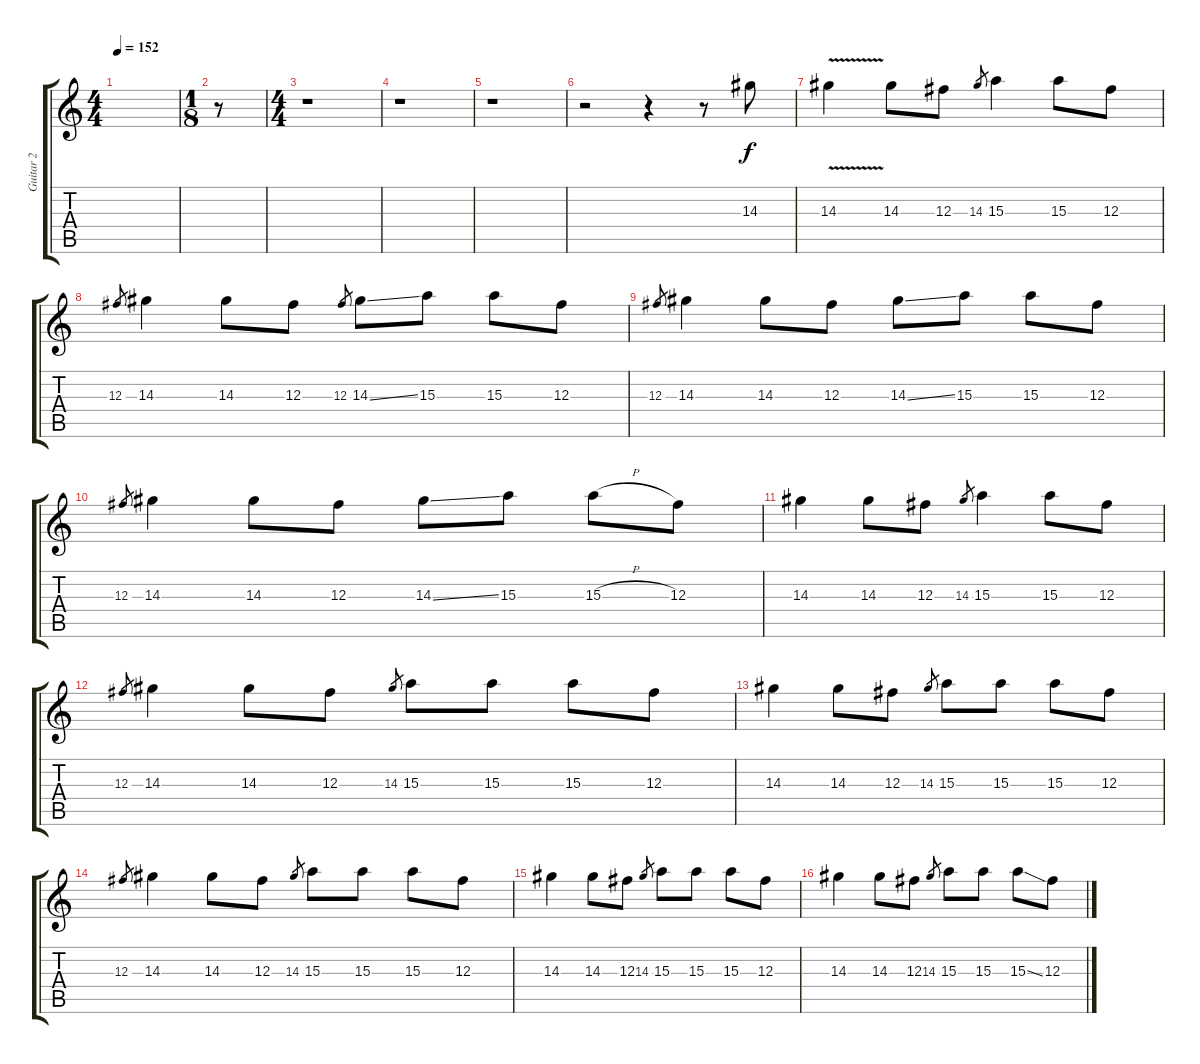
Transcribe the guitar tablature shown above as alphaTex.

\track ("Guitar 2" "Guitar 2") {instrument distortionguitar}
\staff {score tabs}
\tuning (Eb4 Bb3 Gb3 Db3 Ab2 Eb2) {hide}
\ts (4 4)
\tempo 152
\clef g2
\ks c
|
\ts (1 8)
r.8 |
\ts (4 4)
r.1 |
r.1 |
r.1 |
r.2 r.4 r.8 14.3.8 |
14.3{v}.4 14.3.8 12.3.8 14.3.8{gr} 15.3.4 15.3.8 12.3.8 |
12.3.8{gr} 14.3.4 14.3.8 12.3.8 12.3.8{gr} 14.3{ss}.8 15.3.8 15.3.8 12.3.8 |
12.3.8{gr} 14.3.4 14.3.8 12.3.8 14.3{ss}.8 15.3.8 15.3.8 12.3.8 |
12.3.8{gr} 14.3.4 14.3.8 12.3.8 14.3{ss}.8 15.3.8 15.3{h}.8 12.3.8 |
14.3.4 14.3.8 12.3.8 14.3.8{gr} 15.3.4 15.3.8 12.3.8 |
12.3.8{gr} 14.3.4 14.3.8 12.3.8 14.3.8{gr} 15.3.8 15.3.8 15.3.8 12.3.8 |
14.3.4 14.3.8 12.3.8 14.3.8{gr} 15.3.8 15.3.8 15.3.8 12.3.8 |
12.3.8{gr} 14.3.4 14.3.8 12.3.8 14.3.8{gr} 15.3.8 15.3.8 15.3.8 12.3.8 |
14.3.4 14.3.8 12.3.8 14.3.8{gr} 15.3.8 15.3.8 15.3.8 12.3.8 |
14.3.4 14.3.8 12.3.8 14.3.8{gr} 15.3.8 15.3.8 15.3{ss}.8 12.3.8
